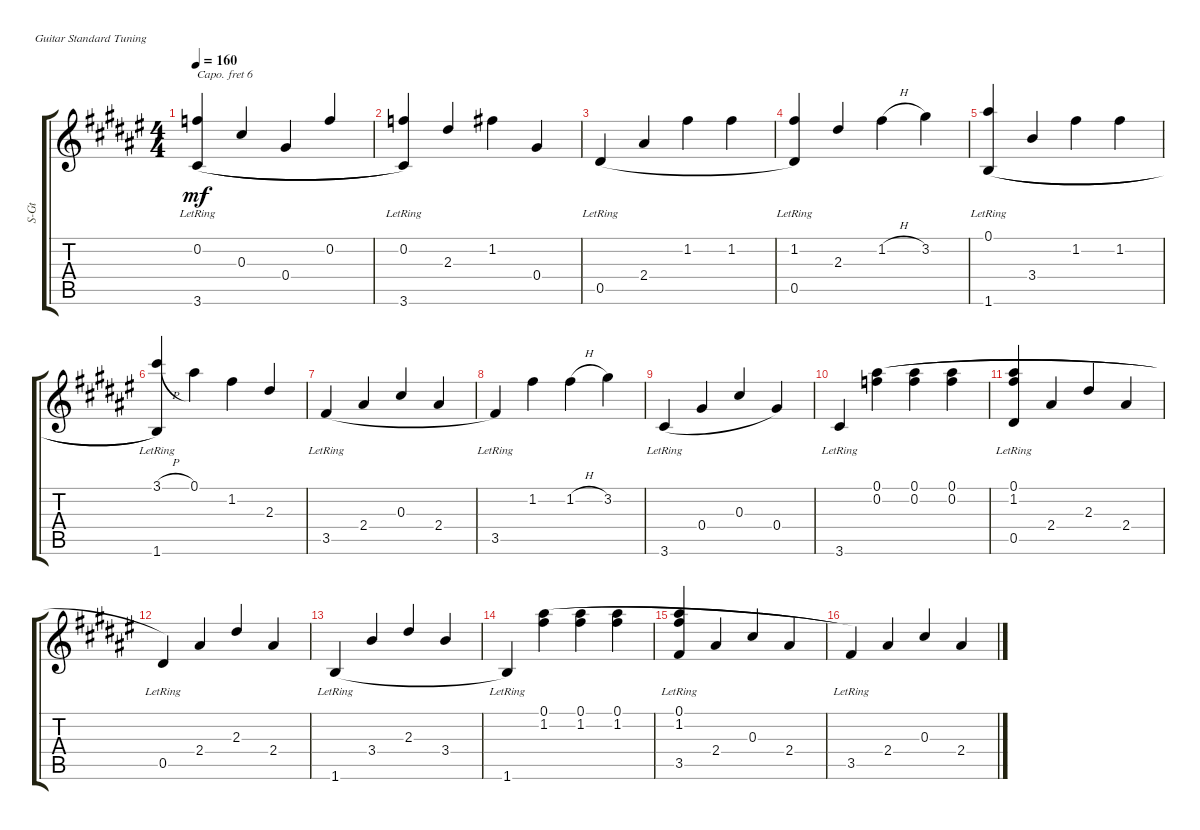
\defaultSystemsLayout 4
\bracketExtendMode groupsimilarinstruments
\track ("Steel Guitar" "S-Gt") {instrument acousticguitarsteel}
\staff {score tabs}
\capo 6
\tuning (E4 B3 G3 D3 A2 E2)
\ts (4 4)
\tempo 160
\clef g2
\ks f#
(0.2{acc forcenatural} 3.6{lr acc forcenatural}).4{dy mf legatoorigin beam Up} 0.3{acc forcenatural}.4{legatoorigin beam Up} 0.4{acc forcenatural}.4{legatoorigin beam Up} 0.2{acc forcenatural}.4{legatoorigin beam Up} |
(0.2{acc forcenatural} 3.6{lr acc forcenatural}).4{beam Up} 2.3{acc forcenatural}.4{beam Up} 1.2{acc forcenatural}.4{beam Down} 0.4{acc forcenatural}.4{beam Up} |
0.5{lr acc forcenatural}.4{legatoorigin beam Up} 2.4{acc forcenatural}.4{legatoorigin beam Up} 1.2{acc forcenatural}.4{legatoorigin beam Down} 1.2{acc forcenatural}.4{legatoorigin beam Down} |
(0.5{lr acc forcenatural} 1.2{acc forcenatural}).4{beam Up} 2.3{acc forcenatural}.4{beam Up} 1.2{h acc forcenatural}.4{beam Down} 3.2{acc forcenatural}.4{beam Down} |
(1.6{lr acc forcenatural} 0.1{acc forcenatural}).4{legatoorigin beam Up} 3.4{acc forcenatural}.4{legatoorigin beam Up} 1.2{acc forcenatural}.4{legatoorigin beam Down} 1.2{acc forcenatural}.4{legatoorigin beam Down} |
(1.6{lr acc forcenatural} 3.1{h acc forcenatural}).4{beam Up} 0.1{acc forcenatural}.4{beam Down} 1.2{acc forcenatural}.4{beam Down} 2.3{acc forcenatural}.4{beam Up} |
3.5{lr acc forcenatural}.4{legatoorigin beam Up} 2.4{acc forcenatural}.4{legatoorigin beam Up} 0.3{acc forcenatural}.4{legatoorigin beam Up} 2.4{acc forcenatural}.4{legatoorigin beam Up} |
3.5{lr acc forcenatural}.4{beam Up} 1.2{acc forcenatural}.4{beam Down} 1.2{h acc forcenatural}.4{beam Down} 3.2{acc forcenatural}.4{beam Down} |
3.6{lr acc forcenatural}.4{legatoorigin beam Up} 0.4{acc forcenatural}.4{legatoorigin beam Up} 0.3{acc forcenatural}.4{legatoorigin beam Up} 0.4{acc forcenatural}.4{beam Up} |
3.6{lr acc forcenatural}.4{beam Up} (0.1{acc forcenatural} 0.2{acc forcenatural}).4{legatoorigin beam Down} (0.1{acc forcenatural} 0.2{acc forcenatural}).4{legatoorigin beam Down} (0.1{acc forcenatural} 0.2{acc forcenatural}).4{legatoorigin beam Down} |
(0.1{lr acc forcenatural} 0.5{lr acc forcenatural} 1.2{lr acc forcenatural}).4{legatoorigin beam Up} 2.4{acc forcenatural}.4{legatoorigin beam Up} 2.3{acc forcenatural}.4{legatoorigin beam Up} 2.4{acc forcenatural}.4{legatoorigin beam Up} |
0.5{lr acc forcenatural}.4{beam Up} 2.4{acc forcenatural}.4{beam Up} 2.3{acc forcenatural}.4{beam Up} 2.4{acc forcenatural}.4{beam Up} |
1.6{lr acc forcenatural}.4{legatoorigin beam Up} 3.4{acc forcenatural}.4{legatoorigin beam Up} 2.3{acc forcenatural}.4{legatoorigin beam Up} 3.4{acc forcenatural}.4{legatoorigin beam Up} |
1.6{lr acc forcenatural}.4{beam Up} (0.1{acc forcenatural} 1.2{acc forcenatural}).4{legatoorigin beam Down} (1.2{acc forcenatural} 0.1{acc forcenatural}).4{legatoorigin beam Down} (0.1{acc forcenatural} 1.2{acc forcenatural}).4{legatoorigin beam Down} |
(0.1{lr acc forcenatural} 1.2{lr acc forcenatural} 3.5{lr acc forcenatural}).4{legatoorigin beam Up} 2.4{acc forcenatural}.4{legatoorigin beam Up} 0.3{acc forcenatural}.4{legatoorigin beam Up} 2.4{acc forcenatural}.4{legatoorigin beam Up} |
3.5{lr acc forcenatural}.4{beam Up} 2.4{acc forcenatural}.4{beam Up} 0.3{acc forcenatural}.4{beam Up} 2.4{acc forcenatural}.4{beam Up}
